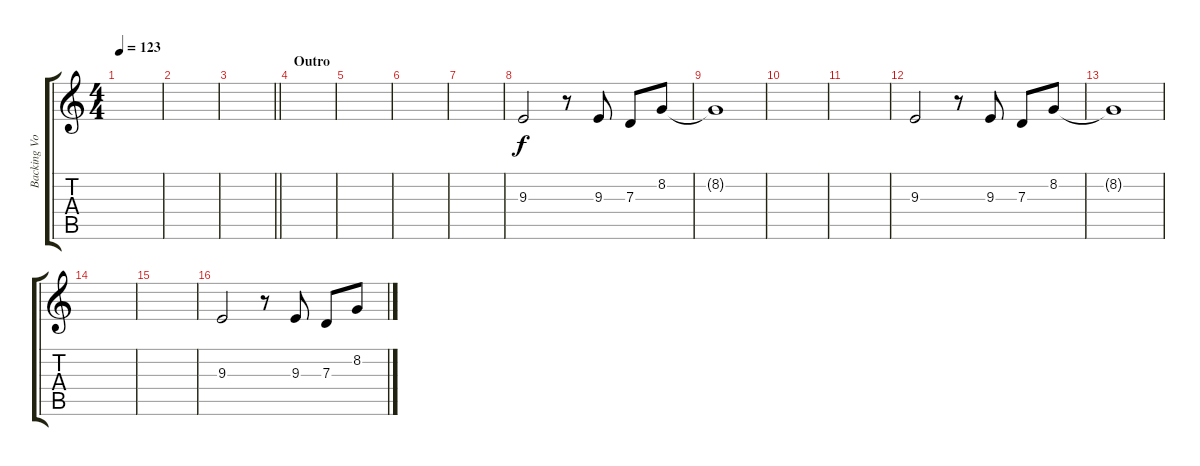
\track ("Backing Vocals (Josh Klinghoffer)" "Backing Vo") {instrument oboe}
\staff {score tabs}
\tuning (E4 B3 G3 D3 A2 E2) {hide}
\ts (4 4)
\tempo 123
\clef g2
\ks c
|
|
\barLineRight lightlight
|
\section ("" "Outro")
|
|
|
|
9.3.2 r.8 9.3.8 7.3.8 8.2.8 |
8.2{t}.1 |
|
|
9.3.2 r.8 9.3.8 7.3.8 8.2.8 |
8.2{t}.1 |
|
|
9.3.2 r.8 9.3.8 7.3.8 8.2.8
